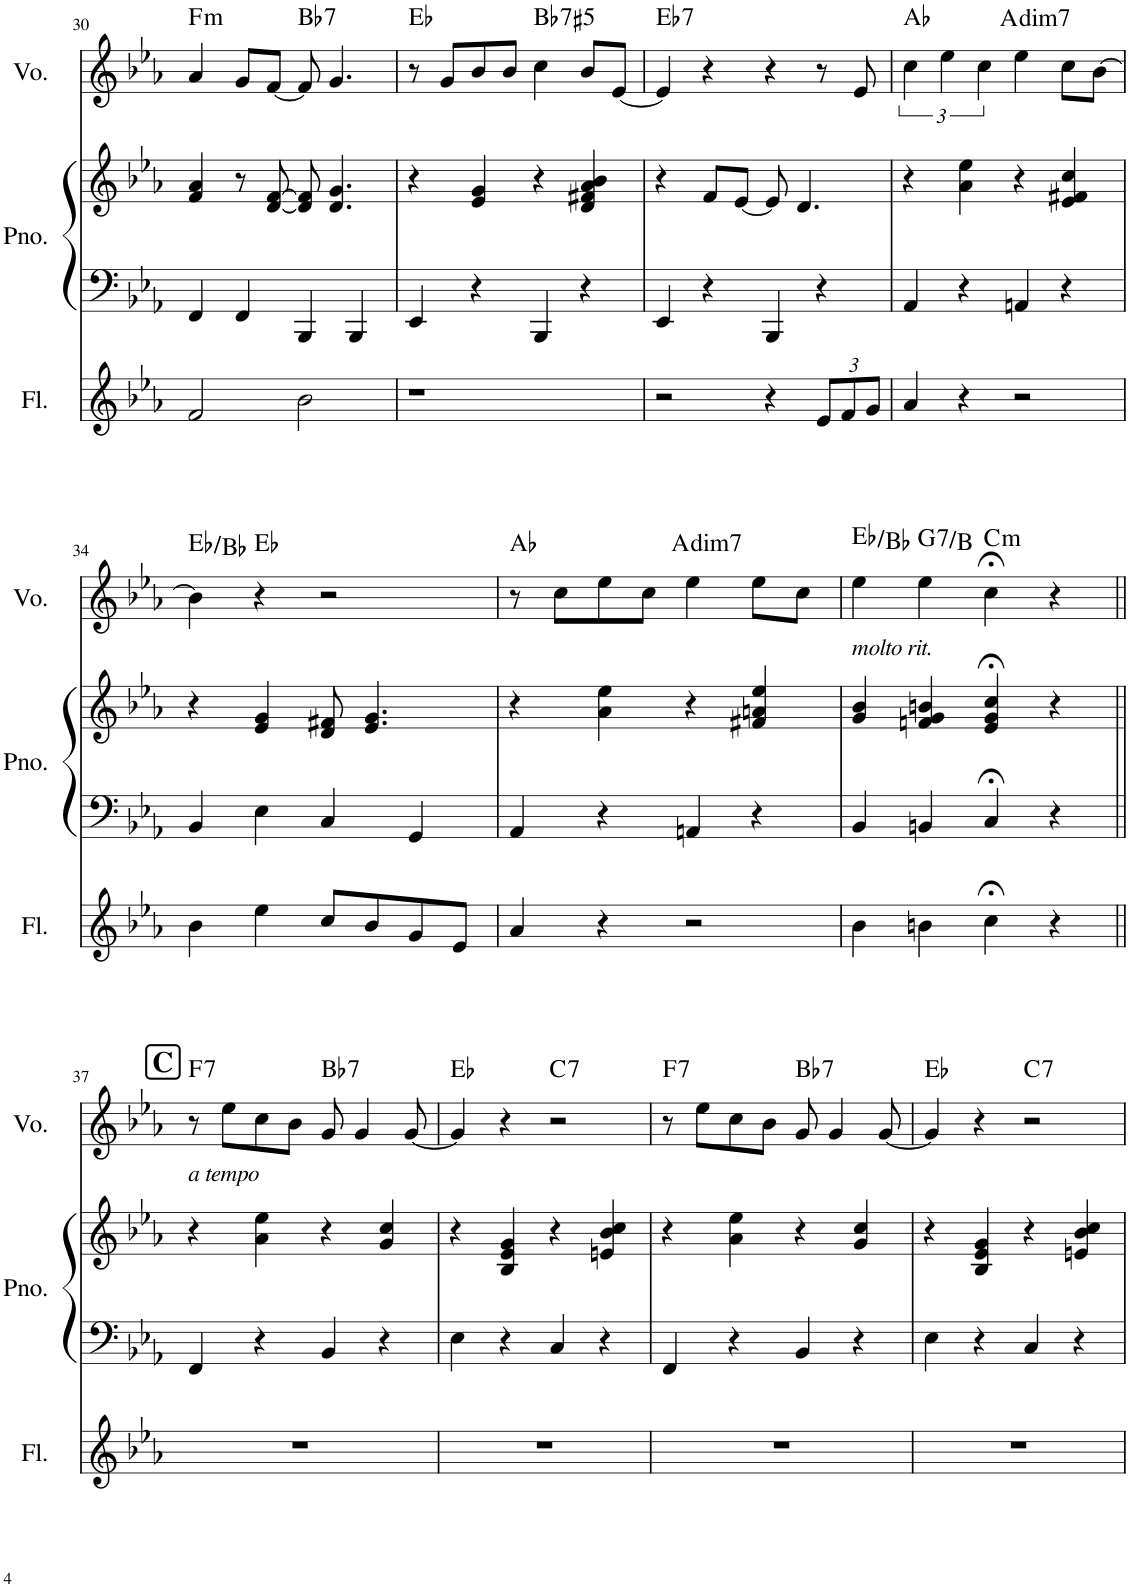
**kern	**kern	**kern	**kern	**harte
*part3	*part2	*part2	*part1	*part1
*staff4	*staff3	*staff2	*staff1	*
*I"フルート	*I"ピアノ	*	*I"ボーカル	*
!!LO:PB:g=z
*clefG2	*clefF4	*clefG2	*clefG2	*
*k[b-e-a-]	*k[b-e-a-]	*k[b-e-a-]	*k[b-e-a-]	*
*M4/4	*M4/4	*M4/4	*M4/4	*
=30	=30	=30	=30	=30
!	!	!	!	!LO:H:kt=m
2f/	4FF/	4f/ 4a-/	4a-/	F:min
.	4FF/	8r	8g/L	.
.	.	[8d/ [8f/	[8f/J	.
!	!	!	!	!LO:H:kt=7
2b-\	4BBB-/	8d/] 8f/]	8f/]	Bb:7
.	.	4.d/ 4.g/	4.g/	.
.	4BBB-/	.	.	.
=31	=31	=31	=31	=31
1r	4EE-/	4r	8r	Eb:maj
.	.	.	8g/L	.
.	4r	4e-/ 4g/	8b-/	.
.	.	.	8b-/J	.
!	!	!	!	!LO:H:kt=7
.	4BBB-/	4r	4cc\	Bb:(3,#5,b7)
.	4r	4d/ 4f#X/ 4a-/ 4b-/	8b-/L	.
.	.	.	[8e-/J	.
=32	=32	=32	=32	=32
!	!	!	!	!LO:H:kt=7
2r	4EE-/	4r	4e-/]	Eb:7
.	4r	8f/L	4r	.
.	.	[8e-/J	.	.
4r	4BBB-/	8e-/]	4r	.
.	.	4.d/	.	.
*Xbrackettup	*	*	*	*
12e-/L	4r	.	8r	.
12f/	.	.	.	.
.	.	.	8e-/	.
12g/J	.	.	.	.
=33	=33	=33	=33	=33
4a-/	4AA-/	4r	6cc\	Ab:maj
.	.	.	6ee-\	.
4r	4r	4a-\ 4ee-\	.	.
.	.	.	6cc\	.
!	!	!	!	!LO:H:kt=dim7
2r	4AAn/	4r	4ee-\	A:dim7
.	4r	4e-/ 4f#X/ 4cc/	8cc\L	.
.	.	.	[8b-\J	.
!!LO:LB:g=z
=34	=34	=34	=34	=34
4b-\	4BB-/	4r	4b-\]	Eb:maj/5
4ee-\	4E-\	4e-/ 4g/	4r	Eb:maj
8cc/L	4C/	8d/ 8f#X/	2r	.
8b-/	.	4.e-/ 4.g/	.	.
8g/	4GG/	.	.	.
8e-/J	.	.	.	.
=35	=35	=35	=35	=35
4a-/	4AA-/	4r	8r	Ab:maj
.	.	.	8cc\L	.
4r	4r	4a-\ 4ee-\	8ee-\	.
.	.	.	8cc\J	.
!	!	!	!	!LO:H:kt=dim7
2r	4AAn/	4r	4ee-\	A:dim7
.	4r	4f#X/ 4an/ 4ee-/	8ee-\L	.
.	.	.	8cc\J	.
=36	=36	=36	=36	=36
!	!	!	!LO:TX:b:i:t=molto rit.	!
4b-\	4BB-/	4g/ 4b-/	4ee-\	Eb:maj/5
!	!	!	!	!LO:H:kt=7
4bn\	4BBn/	4fn/ 4g/ 4bn/	4ee-\	G:7/3
!	!	!	!	!LO:H:kt=m
4cc;<\	4C;</	4e-/;< 4g/;< 4cc/;<	4cc;<\	C:min
4r	4r	4r	4r	.
!!LO:LB:g=z
!!LO:REH:place=s1:a:B:cj:fs=14:t=C
=37||	=37||	=37||	=37||	=37||
!	!	!	!LO:TX:b:i:t=a tempo	!LO:H:kt=7
1r	4FF/	4r	8r	F:7
.	.	.	8ee-\L	.
.	4r	4a-\ 4ee-\	8cc\	.
.	.	.	8b-\J	.
!	!	!	!	!LO:H:kt=7
.	4BB-/	4r	8g/	Bb:7
.	.	.	4g/	.
.	4r	4g/ 4cc/	.	.
.	.	.	[8g/	.
=38	=38	=38	=38	=38
1r	4E-\	4r	4g/]	Eb:maj
.	4r	4B-/ 4e-/ 4g/	4r	.
!	!	!	!	!LO:H:kt=7
.	4C/	4r	2r	C:7
.	4r	4en/ 4b-/ 4cc/	.	.
=39	=39	=39	=39	=39
!	!	!	!	!LO:H:kt=7
1r	4FF/	4r	8r	F:7
.	.	.	8ee-\L	.
.	4r	4a-\ 4ee-\	8cc\	.
.	.	.	8b-\J	.
!	!	!	!	!LO:H:kt=7
.	4BB-/	4r	8g/	Bb:7
.	.	.	4g/	.
.	4r	4g/ 4cc/	.	.
.	.	.	[8g/	.
=40	=40	=40	=40	=40
1r	4E-\	4r	4g/]	Eb:maj
.	4r	4B-/ 4e-/ 4g/	4r	.
!	!	!	!	!LO:H:kt=7
.	4C/	4r	2r	C:7
.	4r	4en/ 4b-/ 4cc/	.	.
=	=	=	=	=
*-	*-	*-	*-	*-
